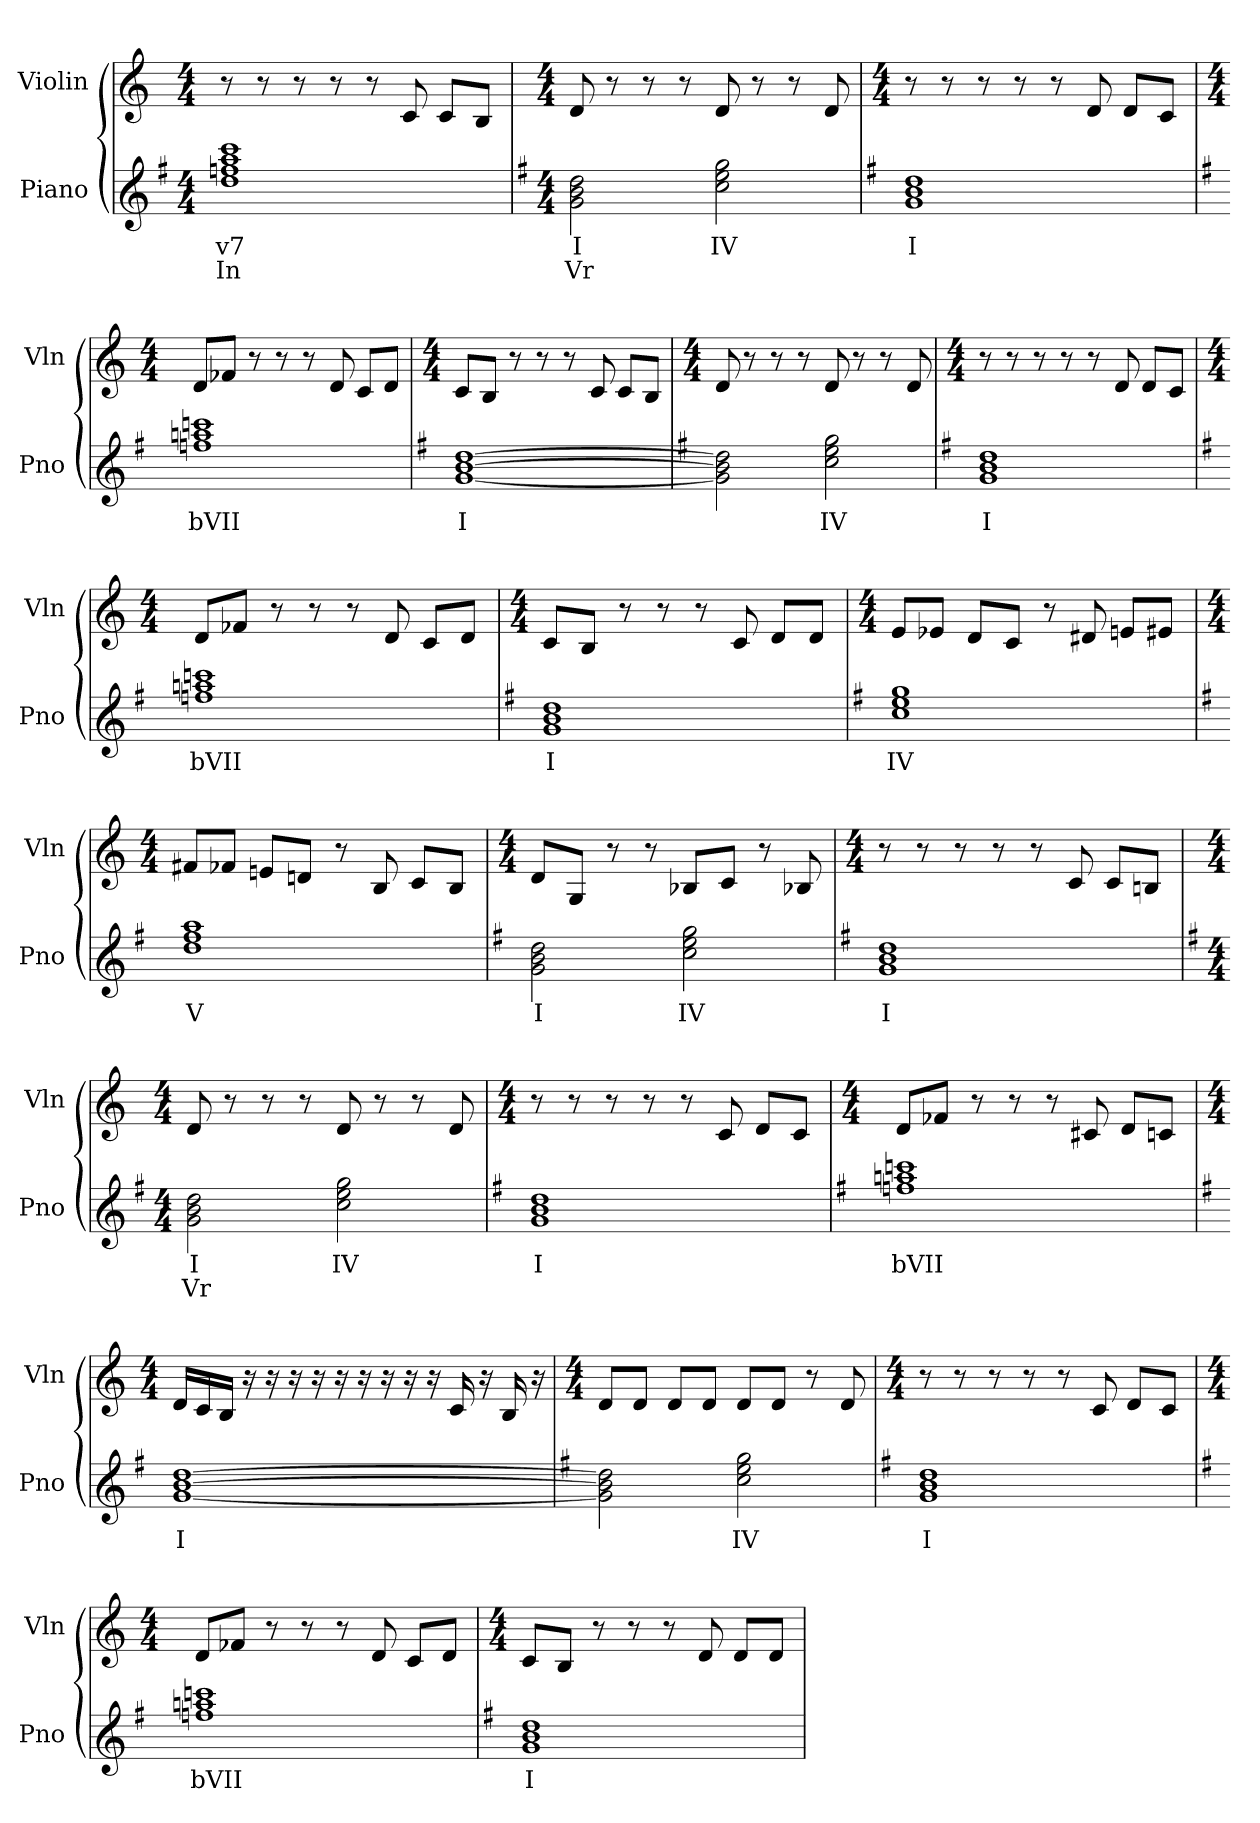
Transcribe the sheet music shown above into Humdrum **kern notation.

**kern	**text	**text	**kern
*part2	*part2	*part2	*part1
*staff2	*staff2	*staff2	*staff1
*I"Piano	*	*	*I"Violin
*I'Pno	*	*	*I'Vln
*k[f#]	*	*	*
*G:	*	*	*
*M4/4	*	*	*M4/4
=	=	=	=
1dd 1ffn 1aa 1ccc	v7	In	8r
.	.	.	8r
.	.	.	8r
.	.	.	8r
.	.	.	8r
.	.	.	8c
.	.	.	8cL
.	.	.	8BJ
=	=	=	=
*k[f#]	*	*	*
*G:	*	*	*
*M4/4	*	*	*M4/4
2g 2b 2dd	I	Vr	8d
.	.	.	8r
.	.	.	8r
.	.	.	8r
2cc 2ee 2gg	IV	.	8d
.	.	.	8r
.	.	.	8r
.	.	.	8d
=	=	=	=
*k[f#]	*	*	*
*G:	*	*	*
*	*	*	*M4/4
1g 1b 1dd	I	.	8r
.	.	.	8r
.	.	.	8r
.	.	.	8r
.	.	.	8r
.	.	.	8d
.	.	.	8dL
.	.	.	8cJ
=	=	=	=
*k[f#]	*	*	*
*G:	*	*	*
*	*	*	*M4/4
1ffn 1aan 1cccn	bVII	.	8dL
.	.	.	8f-XJ
.	.	.	8r
.	.	.	8r
.	.	.	8r
.	.	.	8d
.	.	.	8cL
.	.	.	8dJ
=	=	=	=
*k[f#]	*	*	*
*G:	*	*	*
*	*	*	*M4/4
[1g [1b [1dd	I	.	8cL
.	.	.	8BJ
.	.	.	8r
.	.	.	8r
.	.	.	8r
.	.	.	8c
.	.	.	8cL
.	.	.	8BJ
=	=	=	=
*k[f#]	*	*	*
*G:	*	*	*
*	*	*	*M4/4
2g] 2b] 2dd]	.	.	8d
.	.	.	8r
.	.	.	8r
.	.	.	8r
2cc 2ee 2gg	IV	.	8d
.	.	.	8r
.	.	.	8r
.	.	.	8d
=	=	=	=
*k[f#]	*	*	*
*G:	*	*	*
*	*	*	*M4/4
1g 1b 1dd	I	.	8r
.	.	.	8r
.	.	.	8r
.	.	.	8r
.	.	.	8r
.	.	.	8d
.	.	.	8dL
.	.	.	8cJ
=	=	=	=
*k[f#]	*	*	*
*G:	*	*	*
*	*	*	*M4/4
1ffn 1aan 1cccn	bVII	.	8dL
.	.	.	8f-XJ
.	.	.	8r
.	.	.	8r
.	.	.	8r
.	.	.	8d
.	.	.	8cL
.	.	.	8dJ
=	=	=	=
*k[f#]	*	*	*
*G:	*	*	*
*	*	*	*M4/4
1g 1b 1dd	I	.	8cL
.	.	.	8BJ
.	.	.	8r
.	.	.	8r
.	.	.	8r
.	.	.	8c
.	.	.	8dL
.	.	.	8dJ
=	=	=	=
*k[f#]	*	*	*
*G:	*	*	*
*	*	*	*M4/4
1cc 1ee 1gg	IV	.	8eL
.	.	.	8e-XJ
.	.	.	8dL
.	.	.	8cJ
.	.	.	8r
.	.	.	8d#X
.	.	.	8enL
.	.	.	8e#XJ
=	=	=	=
*k[f#]	*	*	*
*G:	*	*	*
*	*	*	*M4/4
1dd 1ff# 1aa	V	.	8f#XL
.	.	.	8f-XJ
.	.	.	8enL
.	.	.	8dnJ
.	.	.	8r
.	.	.	8B
.	.	.	8cL
.	.	.	8BJ
=	=	=	=
*k[f#]	*	*	*
*G:	*	*	*
*	*	*	*M4/4
2g 2b 2dd	I	.	8dL
.	.	.	8GJ
.	.	.	8r
.	.	.	8r
2cc 2ee 2gg	IV	.	8B-XL
.	.	.	8cJ
.	.	.	8r
.	.	.	8B-X
=	=	=	=
*k[f#]	*	*	*
*G:	*	*	*
*	*	*	*M4/4
1g 1b 1dd	I	.	8r
.	.	.	8r
.	.	.	8r
.	.	.	8r
.	.	.	8r
.	.	.	8c
.	.	.	8cL
.	.	.	8BnJ
=	=	=	=
*k[f#]	*	*	*
*G:	*	*	*
*M4/4	*	*	*M4/4
2g 2b 2dd	I	Vr	8d
.	.	.	8r
.	.	.	8r
.	.	.	8r
2cc 2ee 2gg	IV	.	8d
.	.	.	8r
.	.	.	8r
.	.	.	8d
=	=	=	=
*k[f#]	*	*	*
*G:	*	*	*
*	*	*	*M4/4
1g 1b 1dd	I	.	8r
.	.	.	8r
.	.	.	8r
.	.	.	8r
.	.	.	8r
.	.	.	8c
.	.	.	8dL
.	.	.	8cJ
=	=	=	=
*k[f#]	*	*	*
*G:	*	*	*
*	*	*	*M4/4
1ffn 1aan 1cccn	bVII	.	8dL
.	.	.	8f-XJ
.	.	.	8r
.	.	.	8r
.	.	.	8r
.	.	.	8c#X
.	.	.	8dL
.	.	.	8cnJ
=	=	=	=
*k[f#]	*	*	*
*G:	*	*	*
*	*	*	*M4/4
[1g [1b [1dd	I	.	16dLL
.	.	.	16c
.	.	.	16BJJ
.	.	.	16r
.	.	.	16r
.	.	.	16r
.	.	.	16r
.	.	.	16r
.	.	.	16r
.	.	.	16r
.	.	.	16r
.	.	.	16r
.	.	.	16c
.	.	.	16r
.	.	.	16B
.	.	.	16r
=	=	=	=
*k[f#]	*	*	*
*G:	*	*	*
*	*	*	*M4/4
2g] 2b] 2dd]	.	.	8dL
.	.	.	8dJ
.	.	.	8dL
.	.	.	8dJ
2cc 2ee 2gg	IV	.	8dL
.	.	.	8dJ
.	.	.	8r
.	.	.	8d
=	=	=	=
*k[f#]	*	*	*
*G:	*	*	*
*	*	*	*M4/4
1g 1b 1dd	I	.	8r
.	.	.	8r
.	.	.	8r
.	.	.	8r
.	.	.	8r
.	.	.	8c
.	.	.	8dL
.	.	.	8cJ
=	=	=	=
*k[f#]	*	*	*
*G:	*	*	*
*	*	*	*M4/4
1ffn 1aan 1cccn	bVII	.	8dL
.	.	.	8f-XJ
.	.	.	8r
.	.	.	8r
.	.	.	8r
.	.	.	8d
.	.	.	8cL
.	.	.	8dJ
=	=	=	=
*k[f#]	*	*	*
*G:	*	*	*
*	*	*	*M4/4
1g 1b 1dd	I	.	8cL
.	.	.	8BJ
.	.	.	8r
.	.	.	8r
.	.	.	8r
.	.	.	8d
.	.	.	8dL
.	.	.	8dJ
=	=	=	=
*-	*-	*-	*-
